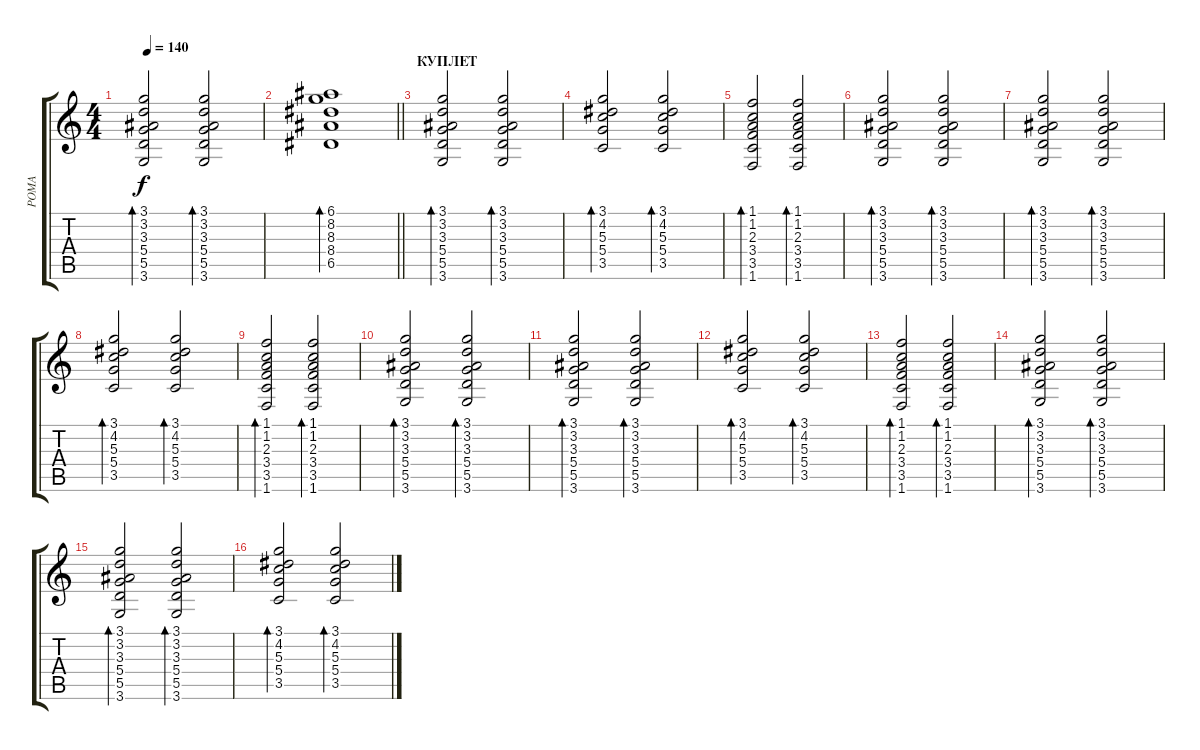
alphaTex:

\track ("РОМА" "РОМА") {instrument acousticguitarsteel}
\staff {score tabs}
\tuning (E4 B3 G3 D3 A2 E2) {hide}
\ts (4 4)
\tempo 140
\clef g2
\ks c
(3.1 3.2 3.3 5.4 5.5 3.6).2{bd 60 dy f} (3.1 3.2 3.3 5.4 5.5 3.6).2{bd 60} |
\barLineRight lightlight
(6.1 8.2 8.3 8.4 6.5).1{bd 240} |
\section ("" "КУПЛЕТ")
(3.1 3.2 3.3 5.4 5.5 3.6).2{bd 60} (3.1 3.2 3.3 5.4 5.5 3.6).2{bd 60} |
(3.1 4.2 5.3 5.4 3.5).2{bd 60} (3.1 4.2 5.3 5.4 3.5).2{bd 60} |
(1.1 1.2 2.3 3.4 3.5 1.6).2{bd 60} (1.1 1.2 2.3 3.4 3.5 1.6).2{bd 60} |
(3.1 3.2 3.3 5.4 5.5 3.6).2{bd 60} (3.1 3.2 3.3 5.4 5.5 3.6).2{bd 60} |
(3.1 3.2 3.3 5.4 5.5 3.6).2{bd 60} (3.1 3.2 3.3 5.4 5.5 3.6).2{bd 60} |
(3.1 4.2 5.3 5.4 3.5).2{bd 60} (3.1 4.2 5.3 5.4 3.5).2{bd 60} |
(1.1 1.2 2.3 3.4 3.5 1.6).2{bd 60} (1.1 1.2 2.3 3.4 3.5 1.6).2{bd 60} |
(3.1 3.2 3.3 5.4 5.5 3.6).2{bd 60} (3.1 3.2 3.3 5.4 5.5 3.6).2{bd 60} |
(3.1 3.2 3.3 5.4 5.5 3.6).2{bd 60} (3.1 3.2 3.3 5.4 5.5 3.6).2{bd 60} |
(3.1 4.2 5.3 5.4 3.5).2{bd 60} (3.1 4.2 5.3 5.4 3.5).2{bd 60} |
(1.1 1.2 2.3 3.4 3.5 1.6).2{bd 60} (1.1 1.2 2.3 3.4 3.5 1.6).2{bd 60} |
(3.1 3.2 3.3 5.4 5.5 3.6).2{bd 60} (3.1 3.2 3.3 5.4 5.5 3.6).2{bd 60} |
(3.1 3.2 3.3 5.4 5.5 3.6).2{bd 60} (3.1 3.2 3.3 5.4 5.5 3.6).2{bd 60} |
(3.1 4.2 5.3 5.4 3.5).2{bd 60} (3.1 4.2 5.3 5.4 3.5).2{bd 60}
